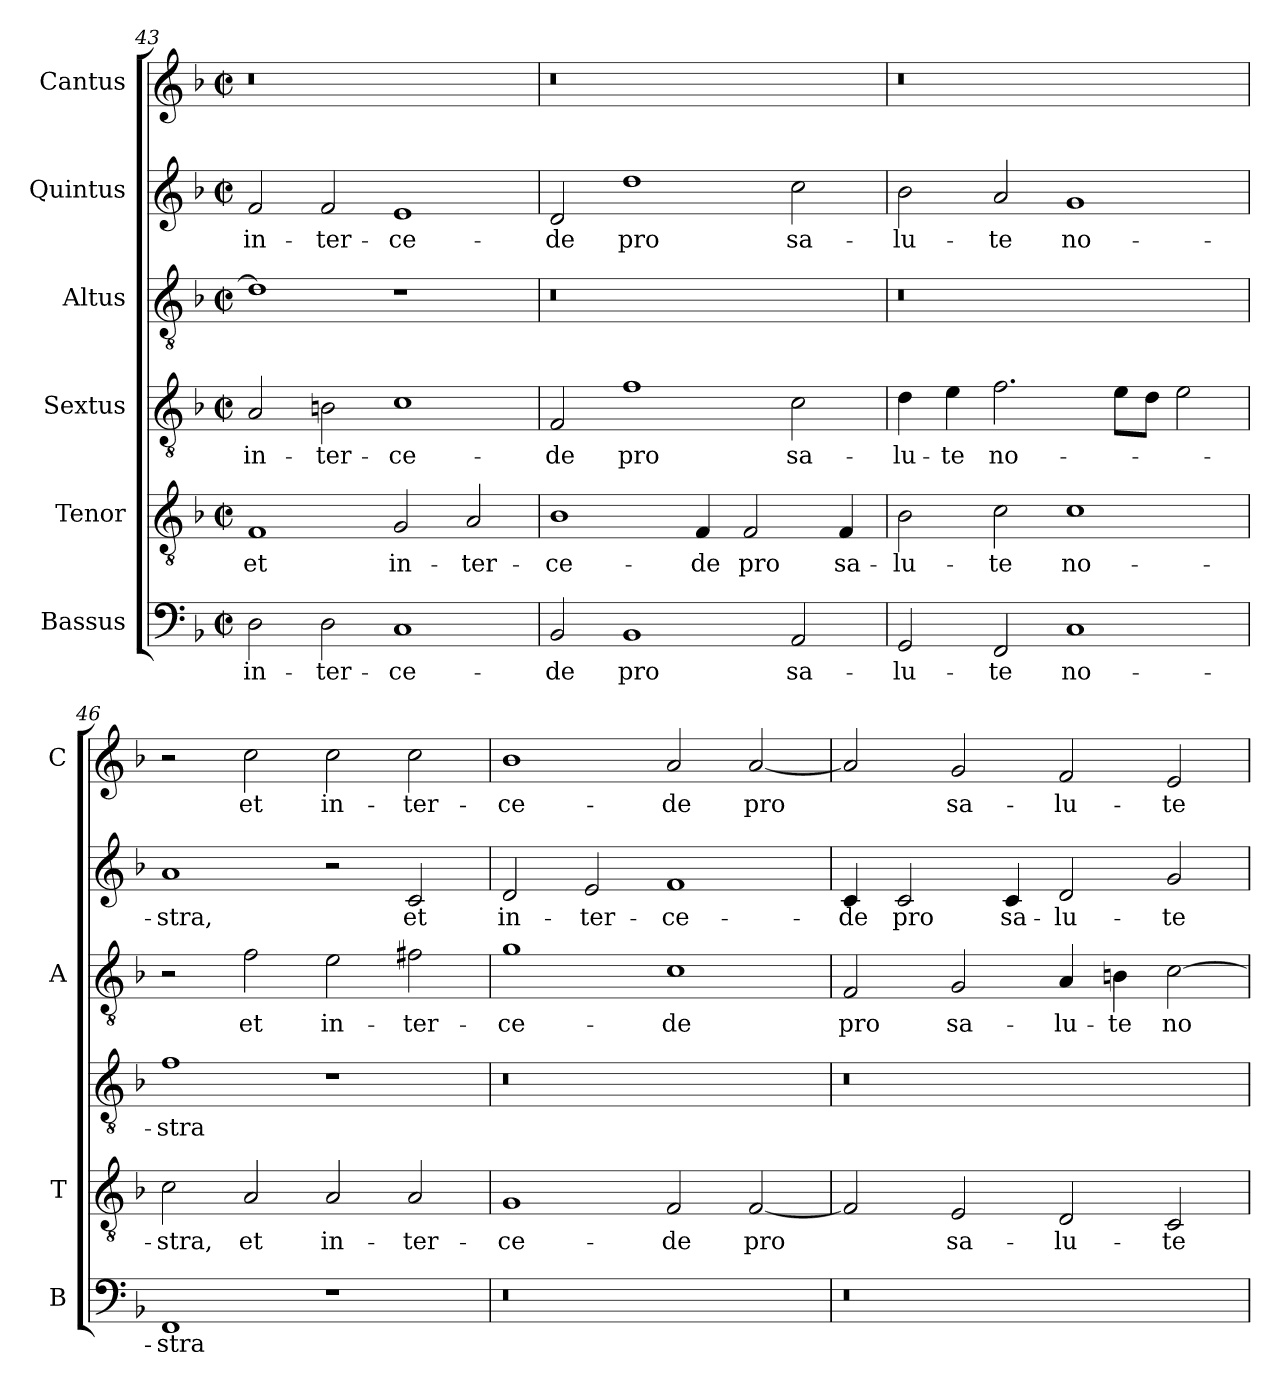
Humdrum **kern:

**kern	**text	**kern	**text	**kern	**text	**kern	**text	**kern	**text	**kern	**text
*part6	*part6	*part5	*part5	*part4	*part4	*part3	*part3	*part2	*part2	*part1	*part1
*staff6	*staff6	*staff5	*staff5	*staff4	*staff4	*staff3	*staff3	*staff2	*staff2	*staff1	*staff1
*I"Bassus	*	*I"Tenor	*	*I"Sextus	*	*I"Altus	*	*I"Quintus	*	*I"Cantus	*
*I'B	*	*I'T	*	*	*	*I'A	*	*	*	*I'C	*
*clefF4	*	*clefGv2	*	*clefGv2	*	*clefGv2	*	*clefG2	*	*clefG2	*
*k[b-]	*	*k[b-]	*	*k[b-]	*	*k[b-]	*	*k[b-]	*	*k[b-]	*
*F:	*	*F:	*	*F:	*	*F:	*	*F:	*	*F:	*
*M2/2	*	*M2/2	*	*M2/2	*	*M2/2	*	*M2/2	*	*M2/2	*
*met(c|)	*	*met(c|)	*	*met(c|)	*	*met(c|)	*	*met(c|)	*	*met(c|)	*
=43	=43	=43	=43	=43	=43	=43	=43	=43	=43	=43	=43
2D\	in-	1F	et	2A/	in-	1d]	.	2f/	in-	0r	.
2D\	-ter-	.	.	2Bn\	-ter-	.	.	2f/	-ter-	.	.
1C	-ce-	2G/	in-	1c	-ce-	1r	.	1e	-ce-	.	.
.	.	2A/	-ter-	.	.	.	.	.	.	.	.
!!LO:LB:g=z
=44	=44	=44	=44	=44	=44	=44	=44	=44	=44	=44	=44
2BB-/	-de	1B-	-ce-	2F/	-de	0r	.	2d/	-de	0r	.
1BB-	pro	.	.	1f	pro	.	.	1dd	pro	.	.
.	.	4F/	-de	.	.	.	.	.	.	.	.
.	.	2F/	pro	.	.	.	.	.	.	.	.
2AA/	sa-	.	.	2c\	sa-	.	.	2cc\	sa-	.	.
.	.	4F/	sa-	.	.	.	.	.	.	.	.
=45	=45	=45	=45	=45	=45	=45	=45	=45	=45	=45	=45
2GG/	-lu-	2B-\	-lu-	4d\	-lu-	0r	.	2b-\	-lu-	0r	.
.	.	.	.	4e\	-te	.	.	.	.	.	.
2FF/	-te	2c\	-te	2.f\	no-	.	.	2a/	-te	.	.
1C	no-	1c	no-	.	.	.	.	1g	no-	.	.
.	.	.	.	8e\L	.	.	.	.	.	.	.
.	.	.	.	8d\J	.	.	.	.	.	.	.
.	.	.	.	2e\	.	.	.	.	.	.	.
=46	=46	=46	=46	=46	=46	=46	=46	=46	=46	=46	=46
1FF	-stra	2c\	-stra,	1f	-stra	2r	.	1a	-stra,	2r	.
.	.	2A/	et	.	.	2f\	et	.	.	2cc\	et
1r	.	2A/	in-	1r	.	2e\	in-	2r	.	2cc\	in-
.	.	2A/	-ter-	.	.	2f#X\	-ter-	2c/	et	2cc\	-ter-
=47	=47	=47	=47	=47	=47	=47	=47	=47	=47	=47	=47
0r	.	1G	-ce-	0r	.	1g	-ce-	2d/	in-	1b-	-ce-
.	.	.	.	.	.	.	.	2e/	-ter-	.	.
.	.	2F/	-de	.	.	1c	-de	1f	-ce-	2a/	-de
.	.	[2F/	pro	.	.	.	.	.	.	[2a/	pro
!!LO:PB:g=z
=48	=48	=48	=48	=48	=48	=48	=48	=48	=48	=48	=48
0r	.	2F/]	.	0r	.	2F/	pro	4c/	-de	2a/]	.
.	.	.	.	.	.	.	.	2c/	pro	.	.
.	.	2E/	sa-	.	.	2G/	sa-	.	.	2g/	sa-
.	.	.	.	.	.	.	.	4c/	sa-	.	.
.	.	2D/	-lu-	.	.	4A/	-lu-	2d/	-lu-	2f/	-lu-
.	.	.	.	.	.	4Bn\	-te	.	.	.	.
.	.	2C/	-te	.	.	[2c\	no-	2g/	-te	2e/	-te
=	=	=	=	=	=	=	=	=	=	=	=
*-	*-	*-	*-	*-	*-	*-	*-	*-	*-	*-	*-
